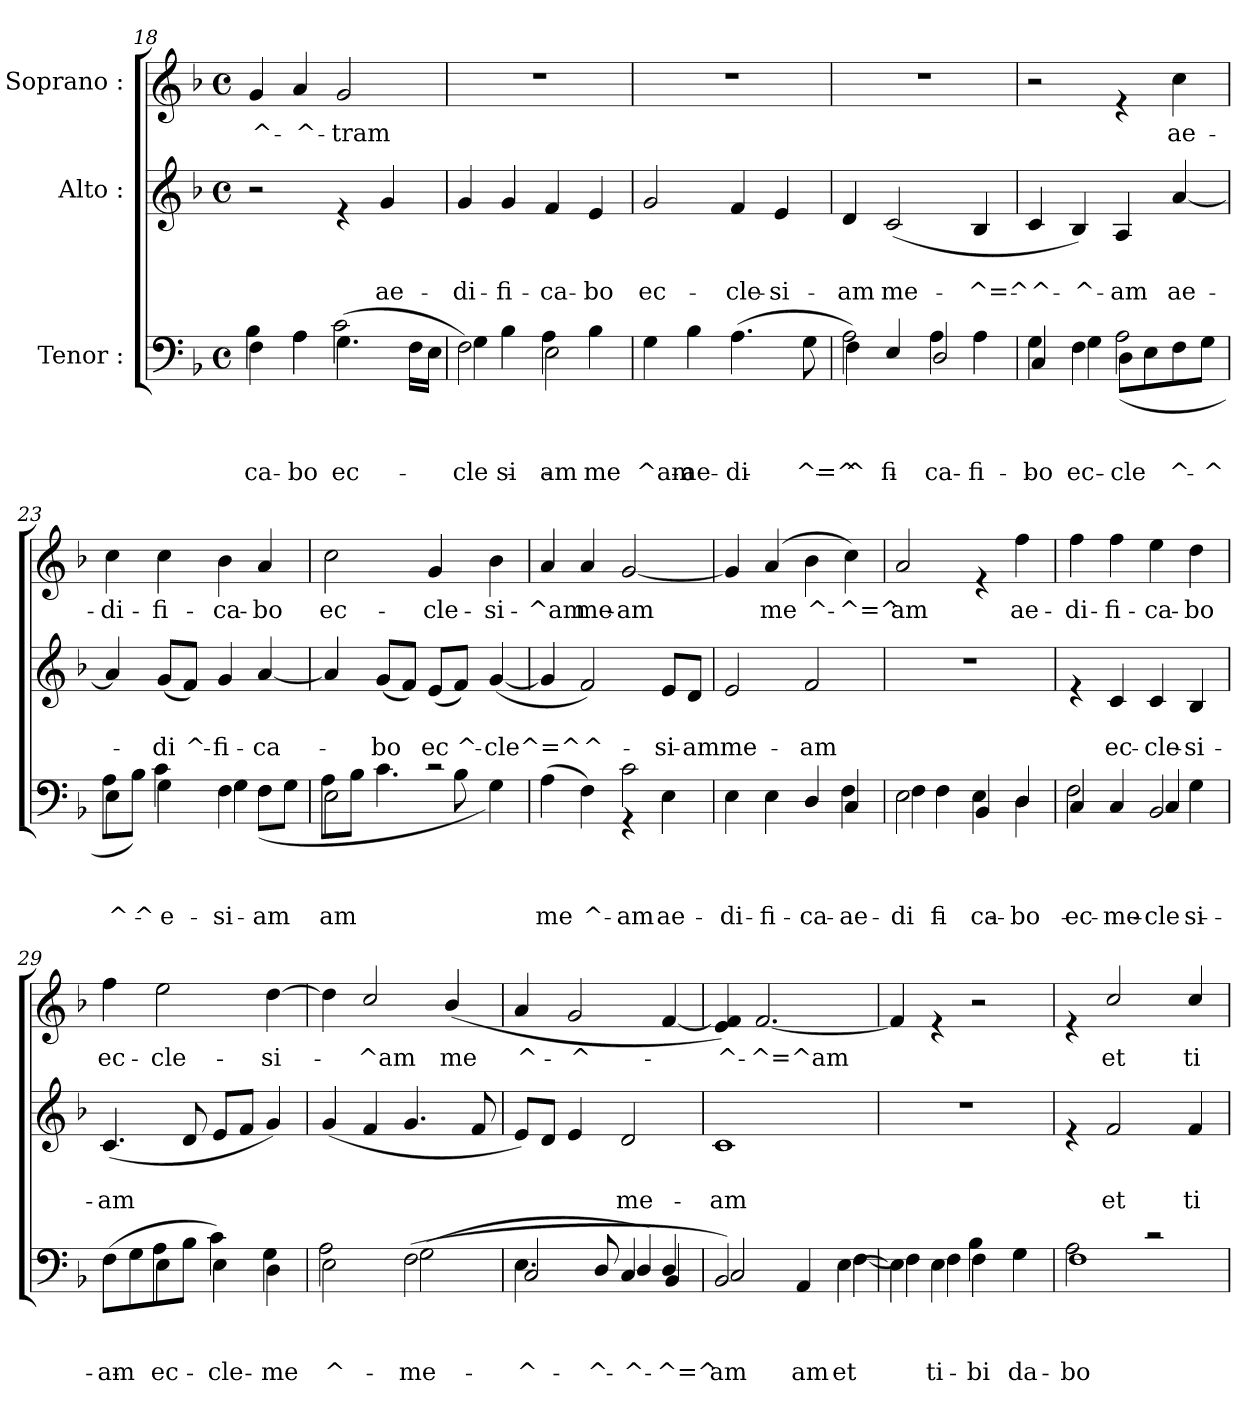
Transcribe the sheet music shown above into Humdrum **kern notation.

**kern	**text	**text	**text	**kern	**text	**text	**kern	**text
*part3	*part3	*part3	*part3	*part2	*part2	*part2	*part1	*part1
*staff3	*staff3	*staff3	*staff3	*staff2	*staff2	*staff2	*staff1	*staff1
*I"Tenor :	*	*	*	*I"Alto :	*	*	*I"Soprano :	*
*clefF4	*	*	*	*clefG2	*	*	*clefG2	*
*k[b-]	*	*	*	*k[b-]	*	*	*k[b-]	*
*F:	*	*	*	*F:	*	*	*F:	*
*M4/4	*	*	*	*M4/4	*	*	*M4/4	*
*met(c)	*	*	*	*met(c)	*	*	*met(c)	*
=18	=18	=18	=18	=18	=18	=18	=18	=18
!	!	!	!LO:LY:b	!	!	!	!	!
*^	*	*	*	*	*	*	*	*
!	!	!	!	!LO:LY:b	!	!	!	!	!LO:LY:b
4F\	4B-\	.	.	ca-	2r	.	.	4g/	^-
!	!	!	!	!LO:LY:b	!	!	!	!	!
!	!	!	!	!LO:LY:b	!	!	!	!	!LO:LY:b
4A\	4A\	.	.	-bo	.	.	.	4a/	-^-
!	!	!	!	!LO:LY:b	!	!	!	!	!
!	!	!	!	!LO:LY:b	!	!	!	!	!LO:LY:b
(>4.G\	2c\	.	.	ec-	4re	.	.	2g/	-tram
!	!	!	!	!	!	!	!LO:LY:b	!	!
.	.	.	.	.	4g/	.	ae-	.	.
16F\LL	.	.	.	.	.	.	.	.	.
16E\JJ	.	.	.	.	.	.	.	.	.
=19	=19	=19	=19	=19	=19	=19	=19	=19	=19
!	!	!	!	!LO:LY:b	!	!	!	!	!
!	!	!	!	!LO:LY:b	!	!	!LO:LY:b	!	!
2F\)	4G\	.	.	cle-	4g/	.	-di-	1r	.
!	!	!	!	!LO:LY:b	!	!	!LO:LY:b	!	!
.	4B-\	.	.	-si-	4g/	.	-fi-	.	.
!	!	!	!	!LO:LY:b	!	!	!	!	!
!	!	!	!	!LO:LY:b	!	!	!LO:LY:b	!	!
2E\	4A\	.	.	-am	4f/	.	-ca-	.	.
!	!	!	!	!LO:LY:b	!	!	!LO:LY:b	!	!
.	4B-\	.	.	me-	4e/	.	-bo	.	.
!!LO:LB:g=z
=20	=20	=20	=20	=20	=20	=20	=20	=20	=20
!	!	!	!	!LO:LY:b	!	!	!LO:LY:b	!	!
*v	*v	*	*	*	*	*	*	*	*
4G\	.	.	-^am	2g/	.	ec-	1r	.
!	!	!	!LO:LY:b	!	!	!	!	!
4B-\	.	.	ae-	.	.	.	.	.
!	!	!	!LO:LY:b	!	!	!LO:LY:b	!	!
(>4.A\	.	.	-di	4f/	.	-cle-	.	.
!	!	!	!	!	!	!LO:LY:b	!	!
.	.	.	.	4e/	.	-si-	.	.
!	!	!	!LO:LY:b	!	!	!	!	!
8G\	.	.	^=^	.	.	.	.	.
=21	=21	=21	=21	=21	=21	=21	=21	=21
!	!	!	!LO:LY:b	!	!	!	!	!
*^	*	*	*	*	*	*	*	*
!	!	!	!	!LO:LY:b	!	!	!LO:LY:b	!	!
2A\	4F\)	.	.	-^-	4d/	.	-am	1r	.
!	!	!	!	!LO:LY:b	!	!	!LO:LY:b	!	!
.	4E/	.	.	-fi-	(<2c/	.	me-	.	.
!	!	!	!	!LO:LY:b	!	!	!	!	!
!	!	!	!	!LO:LY:b	!	!	!	!	!
4A\	2D/	.	.	-ca-	.	.	.	.	.
!	!	!	!	!LO:LY:b	!	!	!LO:LY:b	!	!
4A\	.	.	.	-fi-	4B-/	.	-^=^-	.	.
=22	=22	=22	=22	=22	=22	=22	=22	=22	=22
!	!	!	!	!LO:LY:b	!	!	!	!	!
!	!	!	!	!LO:LY:b	!	!	!LO:LY:b	!	!
4G\	4C/	.	.	-bo	4c/	.	-^-	2r	.
!	!	!	!	!LO:LY:b	!	!	!	!	!
!	!	!	!	!LO:LY:b	!	!	!LO:LY:b	!	!
4F\	4G\	.	.	ec-	4B-/)	.	-^-	.	.
!	!	!	!	!LO:LY:b	!	!	!	!	!
!	!	!	!	!LO:LY:b	!	!	!LO:LY:b	!	!
2A\	(>8D\L	.	.	-cle	4A/	.	-am	4re	.
.	8E\	.	.	.	.	.	.	.	.
!	!	!	!	!LO:LY:b	!	!	!LO:LY:b	!	!LO:LY:b
.	8F\	.	.	^-	[<4a/	.	ae-	4cc\	ae-
!	!	!	!	!LO:LY:b	!	!	!	!	!
.	8G\J	.	.	-^	.	.	.	.	.
=23	=23	=23	=23	=23	=23	=23	=23	=23	=23
!	!	!	!	!LO:LY:b	!	!	!	!	!
!	!	!	!	!LO:LY:b	!	!	!	!	!LO:LY:b
4E\	8A\L	.	.	-^-	4a/]	.	.	4cc\	-di-
!	!	!	!	!LO:LY:b	!	!	!	!	!
.	8B-\J)	.	.	-^	.	.	.	.	.
!	!	!	!	!LO:LY:b	!	!	!	!	!
!	!	!	!	!LO:LY:b	!	!	!LO:LY:b	!	!LO:LY:b
4G\	4c\	.	.	e-	(<8g/L	.	-di	4cc\	-fi-
!	!	!	!	!	!	!	!LO:LY:b	!	!
.	.	.	.	.	8f/J)	.	^-	.	.
!	!	!	!	!LO:LY:b	!	!	!	!	!
!	!	!	!	!LO:LY:b	!	!	!LO:LY:b	!	!LO:LY:b
4F\	4G\	.	.	-si-	4g/	.	-fi-	4b-\	-ca-
!	!	!	!	!LO:LY:b	!	!	!	!	!
!	!	!	!	!LO:LY:b	!	!	!LO:LY:b	!	!LO:LY:b
4F\	(>8F\L	.	.	-am	[<4a/	.	-ca-	4a/	-bo
.	8G\J	.	.	.	.	.	.	.	.
=24	=24	=24	=24	=24	=24	=24	=24	=24	=24
!	!	!	!	!LO:LY:b	!	!	!	!	!LO:LY:b
2E\	8A\L	.	.	am	4a/]	.	.	2cc\	ec-
.	8B-\J	.	.	.	.	.	.	.	.
!	!	!	!	!	!	!	!LO:LY:b	!	!
.	4.c\	.	.	.	(<8g/L	.	-bo	.	.
.	.	.	.	.	8f/J)	.	.	.	.
!	!	!	!	!	!	!	!LO:LY:b	!	!LO:LY:b
2rc	.	.	.	.	(<8e/L	.	ec	4g/	-cle-
!	!	!	!	!	!	!	!LO:LY:b	!	!
.	8B-\	.	.	.	8f/J)	.	^-	.	.
!	!	!	!	!	!	!	!LO:LY:b	!	!LO:LY:b
.	4G\)	.	.	.	(<[<4g/	.	-cle^=^	4b-\	-si-
!!LO:PB:g=z
=25	=25	=25	=25	=25	=25	=25	=25	=25	=25
!	!	!	!	!LO:LY:b	!	!	!	!	!LO:LY:b
2ryy	(>4A\	.	.	-me	4g/]	.	.	4a/	-^am
!	!	!	!	!LO:LY:b	!	!	!LO:LY:b	!	!LO:LY:b
.	4F\)	.	.	^-	2f/)	.	^-	4a/	me-
!	!	!	!	!LO:LY:b	!	!	!	!	!LO:LY:b
4rGG	2c\	.	.	-am	.	.	.	[<2g/	-am
!	!	!	!	!LO:LY:b	!	!	!LO:LY:b	!	!
4E\	.	.	.	ae-	8e/L	.	-si-	.	.
!	!	!	!	!	!	!	!LO:LY:b	!	!
.	.	.	.	.	8d/J	.	-am	.	.
=26	=26	=26	=26	=26	=26	=26	=26	=26	=26
!	!	!	!	!LO:LY:b	!	!	!LO:LY:b	!	!
4E\	2.ryy	.	.	di-	2e/	.	me-	4g/]	.
!	!	!	!	!LO:LY:b	!	!	!	!	!LO:LY:b
4E\	.	.	.	-fi-	.	.	.	(<4a/	me
!	!	!	!	!LO:LY:b	!	!	!LO:LY:b	!	!LO:LY:b
4D/	.	.	.	-ca-	2f/	.	-am	4b-\	^-
!	!	!	!	!LO:LY:b	!	!	!	!	!
!	!	!	!	!LO:LY:b	!	!	!	!	!LO:LY:b
4C/	4F\	.	.	ae-	.	.	.	4cc\)	-^=^
=27	=27	=27	=27	=27	=27	=27	=27	=27	=27
!	!	!	!	!LO:LY:b	!	!	!	!	!
!	!	!	!	!LO:LY:b	!	!	!	!	!LO:LY:b
2E\	4F\	.	.	-di-	1r	.	.	2a/	am
!	!	!	!	!LO:LY:b	!	!	!	!	!
.	4F\	.	.	-fi-	.	.	.	.	.
!	!	!	!	!LO:LY:b	!	!	!	!	!
!	!	!	!	!LO:LY:b	!	!	!	!	!
4BB-/	4E\	.	.	-ca-	.	.	.	4re	.
!	!	!	!	!LO:LY:b	!	!	!	!	!
!	!	!	!	!LO:LY:b	!	!	!	!	!LO:LY:b
4D/	4D\	.	.	-bo	.	.	.	4ff\	ae-
=28	=28	=28	=28	=28	=28	=28	=28	=28	=28
!	!	!	!	!LO:LY:b	!	!	!	!	!
!	!	!	!	!LO:LY:b	!	!	!	!	!LO:LY:b
4C/	2F\	.	.	ec-	4re	.	.	4ff\	-di-
!	!	!	!	!LO:LY:b	!	!	!LO:LY:b	!	!LO:LY:b
4C/	.	.	.	me-	4c/	.	ec-	4ff\	-fi-
!	!	!	!	!LO:LY:b	!	!	!	!	!
!	!	!	!	!LO:LY:b	!	!	!LO:LY:b	!	!LO:LY:b
2BB-/	4C/	.	.	-cle-	4c/	.	-cle-	4ee\	-ca-
!	!	!	!	!LO:LY:b	!	!	!LO:LY:b	!	!LO:LY:b
.	4G\	.	.	-si-	4B-/	.	-si-	4dd\	-bo
=29	=29	=29	=29	=29	=29	=29	=29	=29	=29
!	!	!	!	!LO:LY:b	!	!	!LO:LY:b	!	!LO:LY:b
4ryy	(>8F\L	.	.	-am	(<4.c/	.	-am	4ff\	ec-
.	8G\	.	.	.	.	.	.	.	.
!	!	!	!	!LO:LY:b	!	!	!	!	!LO:LY:b
4E\	8A\	.	.	-ec-	.	.	.	2ee\	-cle-
.	8B-\J	.	.	.	8d/	.	.	.	.
!	!	!	!	!LO:LY:b	!	!	!	!	!
4E\	4c\)	.	.	-cle-	8e/L	.	.	.	.
.	.	.	.	.	8f/J	.	.	.	.
!	!	!	!	!LO:LY:b	!	!	!	!	!
!	!	!	!	!LO:LY:b	!	!	!	!	!LO:LY:b
4D\	4G\	.	.	me	4g/)	.	.	[>4dd\	-si-
!!LO:LB:g=z
=30	=30	=30	=30	=30	=30	=30	=30	=30	=30
!	!	!	!	!LO:LY:b	!	!	!	!	!
!	!	!	!	!LO:LY:b	!	!	!	!	!
2E\	2A\	.	.	-^-	(<4g/	.	.	4dd\]	.
!	!	!	!	!	!	!	!	!	!LO:LY:b
.	.	.	.	.	4f/	.	.	2cc/	-^am
!	!	!	!	!LO:LY:b	!	!	!	!	!
!	!	!	!	!LO:LY:b	!	!	!	!	!
(>2F\	(>2G\	.	.	-me-	4.g/	.	.	.	.
!	!	!	!	!	!	!	!	!	!LO:LY:b
.	.	.	.	.	.	.	.	(<4b-/	me
.	.	.	.	.	8f/	.	.	.	.
=31	=31	=31	=31	=31	=31	=31	=31	=31	=31
!	!	!	!	!LO:LY:b	!	!	!	!	!
!	!	!	!	!LO:LY:b	!	!	!	!	!LO:LY:b
4.E\	2C/	.	.	^-	8e/L)	.	.	4a/	^-
.	.	.	.	.	8d/J	.	.	.	.
!	!	!	!	!	!	!	!	!	!LO:LY:b
.	.	.	.	.	4e/	.	.	2g/	-^-
!	!	!	!	!LO:LY:b	!	!	!	!	!
8D/	.	.	.	-^-	.	.	.	.	.
!	!	!	!	!LO:LY:b	!	!	!	!	!
!	!	!	!	!LO:LY:b	!	!	!LO:LY:b	!	!
4C/	4D/)	.	.	-^-	2d/	.	me-	.	.
!	!	!	!	!LO:LY:b	!	!	!	!	!
!	!	!	!	!LO:LY:b	!	!	!	!	!
4D/	4BB-/	.	.	-^=^	.	.	.	[<4f/	.
=32	=32	=32	=32	=32	=32	=32	=32	=32	=32
!	!	!	!	!LO:LY:b	!	!	!	!	!
!	!	!	!	!LO:LY:b	!	!	!LO:LY:b	!	!LO:LY:b
2BB-/)	2C/	.	.	am	1c	.	-am	4e/ 4f/])	-^-
!	!	!	!	!	!	!	!	!	!LO:LY:b
.	.	.	.	.	.	.	.	[<2.f/	-^=^am
!	!	!	!	!LO:LY:b	!	!	!	!	!
4AA/	4ryy	.	.	-am	.	.	.	.	.
!	!	!	!	!LO:LY:b	!	!	!	!	!
!	!	!	!	!LO:LY:b	!	!	!	!	!
[>4E\	[>4F\	.	.	et	.	.	.	.	.
=33	=33	=33	=33	=33	=33	=33	=33	=33	=33
4E\]	4F\]	.	.	.	1r	.	.	4f/]	.
!	!	!	!	!LO:LY:b	!	!	!	!	!
!	!	!	!	!LO:LY:b	!	!	!	!	!
4E\	4F\	.	.	-ti-	.	.	.	4re	.
!	!	!	!	!LO:LY:b	!	!	!	!	!
!	!	!	!	!LO:LY:b	!	!	!	!	!
4F\	4B-\	.	.	-bi	.	.	.	2r	.
!	!	!	!	!LO:LY:b	!	!	!	!	!
!	!	!	!	!LO:LY:b	!	!	!	!	!
4G\	4G\	.	.	da-	.	.	.	.	.
=34	=34	=34	=34	=34	=34	=34	=34	=34	=34
!	!	!	!	!LO:LY:b	!	!	!	!	!
!	!	!	!	!LO:LY:b	!	!	!	!	!
2A\	1F	.	.	bo	4re	.	.	4re	.
!	!	!	!	!	!	!	!LO:LY:b	!	!LO:LY:b
.	.	.	.	.	2f/	.	et	2cc/	et
2rc	.	.	.	.	.	.	.	.	.
!	!	!	!	!	!	!	!LO:LY:b	!	!LO:LY:b
.	.	.	.	.	4f/	.	ti-	4cc/	ti-
*v	*v	*	*	*	*	*	*	*	*
=	=	=	=	=	=	=	=	=
*-	*-	*-	*-	*-	*-	*-	*-	*-
